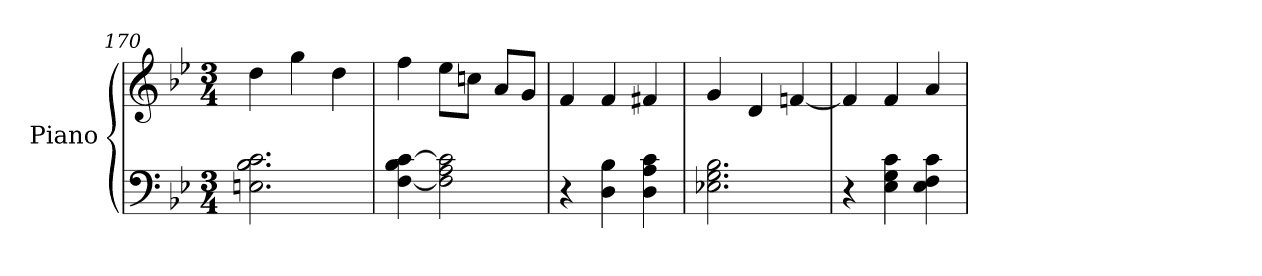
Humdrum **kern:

**kern	**kern
*part1	*part1
*staff2	*staff1
*I"Piano	*
*I'Pno.	*
*clefF4	*clefG2
*k[b-e-]	*k[b-e-]
*M3/4	*M3/4
=170	=170
2.En\ 2.B-\ 2.c\	4dd\
.	4gg\
.	4dd\
=171	=171
[4F\ 4B-\ [4c\	4ff\
2F\] 2A\ 2c\]	8ee-\L
.	8ccn\J
.	8a/L
.	8g/J
!!LO:LB:g=z
=172	=172
4r	4f/
4D\ 4B-\	4f/
4D\ 4A\ 4c\	4f#X/
=173	=173
2.E-X\ 2.G\ 2.B-\	4g/
.	4d/
.	[4fn/
=174	=174
4r	4f/]
4E-\ 4G\ 4c\	4f/
4E-\ 4F\ 4c\	4a/
=	=
*-	*-
